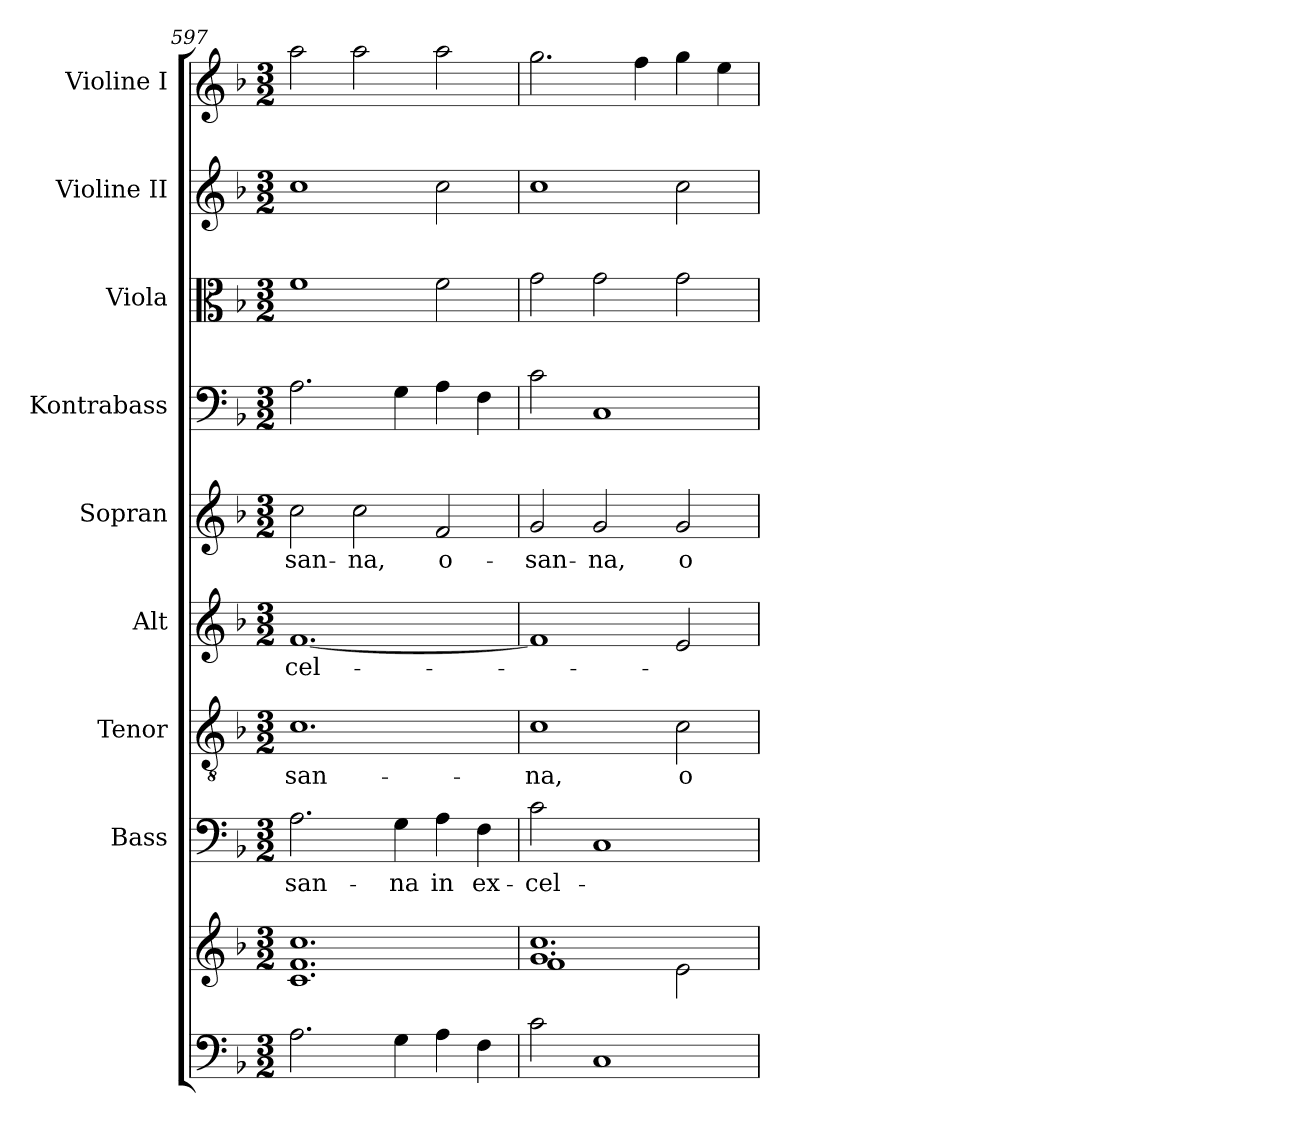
**kern	**kern	**kern	**text	**kern	**text	**kern	**text	**kern	**text	**kern	**kern	**kern	**kern
*part9	*part9	*part8	*part8	*part7	*part7	*part6	*part6	*part5	*part5	*part4	*part3	*part2	*part1
*staff10	*staff9	*staff8	*staff8	*staff7	*staff7	*staff6	*staff6	*staff5	*staff5	*staff4	*staff3	*staff2	*staff1
*	*	*I"Bass	*	*I"Tenor	*	*I"Alt	*	*I"Sopran	*	*I"Kontrabass	*I"Viola	*I"Violine II	*I"Violine I
*	*	*I'B.	*	*I'T.	*	*I'A.	*	*I'S.	*	*I'Kb.	*I'Vla.	*I'Vl. II	*I'Vl. I
!!LO:LB:g=z
*clefF4	*clefG2	*clefF4	*	*clefGv2	*	*clefG2	*	*clefG2	*	*clefF4	*clefC3	*clefG2	*clefG2
*	*	*	*	*	*	*	*	*	*	*ITrd7c12	*	*	*
*k[b-]	*k[b-]	*k[b-]	*	*k[b-]	*	*k[b-]	*	*k[b-]	*	*k[b-]	*k[b-]	*k[b-]	*k[b-]
*F:	*F:	*F:	*	*F:	*	*F:	*	*F:	*	*F:	*F:	*F:	*F:
*M3/2	*M3/2	*M3/2	*	*M3/2	*	*M3/2	*	*M3/2	*	*M3/2	*M3/2	*M3/2	*M3/2
=597	=597	=597	=597	=597	=597	=597	=597	=597	=597	=597	=597	=597	=597
!	!	!	!LO:LY:b	!	!LO:LY:b	!	!LO:LY:b	!	!LO:LY:b	!	!	!	!
2.A\	1.c 1.f 1.cc	2.A\	-san-	1.c	-san-	[1.f	-cel-	2cc\	-san-	2.AA\	1f	1cc	2aa\
!	!	!	!	!	!	!	!	!	!LO:LY:b	!	!	!	!
.	.	.	.	.	.	.	.	2cc\	-na,	.	.	.	2aa\
!	!	!	!LO:LY:b	!	!	!	!	!	!	!	!	!	!
4G\	.	4G\	-na	.	.	.	.	.	.	4GG\	.	.	.
!	!	!	!LO:LY:b	!	!	!	!	!	!LO:LY:b	!	!	!	!
4A\	.	4A\	in	.	.	.	.	2f/	o-	4AA\	2f\	2cc\	2aa\
!	!	!	!LO:LY:b	!	!	!	!	!	!	!	!	!	!
4F\	.	4F\	ex-	.	.	.	.	.	.	4FF\	.	.	.
=598	=598	=598	=598	=598	=598	=598	=598	=598	=598	=598	=598	=598	=598
*	*^	*	*	*	*	*	*	*	*	*	*	*	*
!	!	!	!	!LO:LY:b	!	!LO:LY:b	!	!	!	!LO:LY:b	!	!	!	!
2c\	1.g 1.cc	1f	2c\	-cel-	1c	-na,	1f]	.	2g/	-san-	2C\	2g\	1cc	2.gg\
!	!	!	!	!	!	!	!	!	!	!LO:LY:b	!	!	!	!
1C	.	.	1C	.	.	.	.	.	2g/	-na,	1CC	2g\	.	.
.	.	.	.	.	.	.	.	.	.	.	.	.	.	4ff\
!	!	!	!	!	!	!LO:LY:b	!	!	!	!LO:LY:b	!	!	!	!
.	.	2e\	.	.	2c\	o-	2e/	.	2g/	o-	.	2g\	2cc\	4gg\
.	.	.	.	.	.	.	.	.	.	.	.	.	.	4ee\
*	*v	*v	*	*	*	*	*	*	*	*	*	*	*	*
=	=	=	=	=	=	=	=	=	=	=	=	=	=
*-	*-	*-	*-	*-	*-	*-	*-	*-	*-	*-	*-	*-	*-
